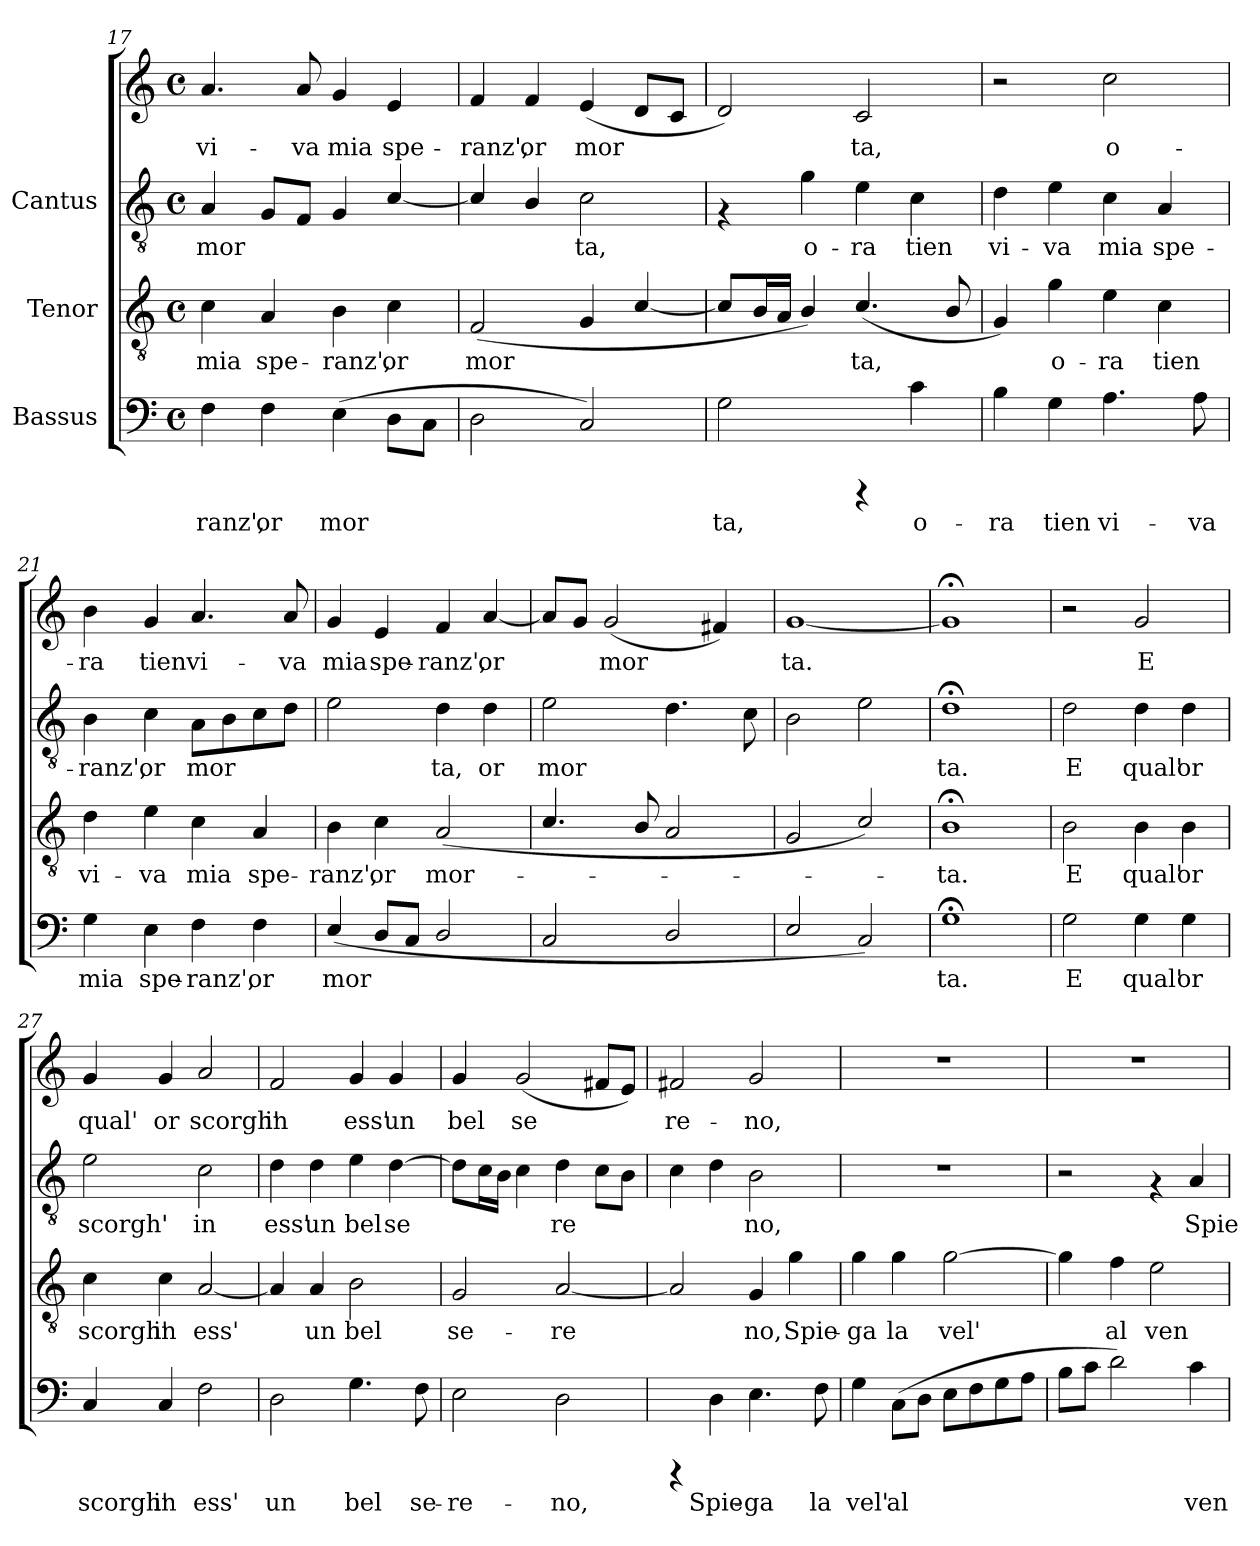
**kern	**text	**kern	**text	**kern	**text	**kern	**text
*part3	*part3	*part2	*part2	*part1	*part1	*part1	*part1
*staff4	*staff4	*staff3	*staff3	*staff2	*staff2	*staff1	*staff1
*I"Bassus	*	*I"Tenor	*	*I"Cantus	*	*	*
!!LO:PB:g=z
*clefF4	*	*clefGv2	*	*clefGv2	*	*clefG2	*
*M4/4	*	*M4/4	*	*M4/4	*	*M4/4	*
*met(c)	*	*met(c)	*	*met(c)	*	*met(c)	*
=17	=17	=17	=17	=17	=17	=17	=17
!	!LO:LY:b:cj	!	!LO:LY:b:cj	!	!LO:LY:b:cj	!	!LO:LY:b:cj
4F\	-ranz',	4c\	mia	4A/	-mor-	4.a/	vi-
!	!LO:LY:b:cj	!	!LO:LY:b:cj	!	!LO:LY:b:cj	!	!
4F\	or	4A/	spe-	8G/L	--	.	.
!	!	!	!	!	!LO:LY:b:cj	!	!LO:LY:b:cj
.	.	.	.	8F/J	--	8a/	-va
!	!LO:LY:b:cj	!	!LO:LY:b:cj	!	!LO:LY:b:cj	!	!LO:LY:b:cj
(>4E\	mor-	4B\	-ranz',	4G/	--	4g/	mia
!	!LO:LY:b:cj	!	!LO:LY:b:cj	!	!LO:LY:b:cj	!	!LO:LY:b:cj
8D\L	--	4c\	or	[<4c/	--	4e/	spe-
!	!LO:LY:b:cj	!	!	!	!	!	!
8C\J	--	.	.	.	.	.	.
=18	=18	=18	=18	=18	=18	=18	=18
!	!	!	!LO:LY:b:cj	!	!LO:LY:b:cj	!	!LO:LY:b:cj
2D\	.	(<2F/	mor-	4c/]	-	4f/	-ranz',
!	!	!	!	!	!LO:LY:b:cj	!	!LO:LY:b:cj
.	.	.	.	4B/	.	4f/	or
!	!	!	!LO:LY:b:cj	!	!LO:LY:b:cj	!	!LO:LY:b:cj
2C/)	.	4G/	--	2c\	ta,	(<4e/	mor-
!	!	!	!LO:LY:b:cj	!	!	!	!LO:LY:b:cj
.	.	[<4c/	--	.	.	8d/L	--
!	!	!	!	!	!	!	!LO:LY:b:cj
.	.	.	.	.	.	8c/J	--
=19	=19	=19	=19	=19	=19	=19	=19
!	!LO:LY:b:cj	!	!LO:LY:b:cj	!	!	!	!LO:LY:b:cj
2G\	-ta,	8c/L]	-	4rF	.	2d/)	.
!	!	!	!LO:LY:b:cj	!	!	!	!
.	.	16B/	.	.	.	.	.
!	!	!	!LO:LY:b:cj	!	!	!	!
.	.	16A/J	.	.	.	.	.
!	!	!	!LO:LY:b:cj	!	!LO:LY:b:cj	!	!
.	.	4B/)	.	4g\	o-	.	.
!	!	!	!LO:LY:b:cj	!	!LO:LY:b:cj	!	!LO:LY:b:cj
4rCCC	.	(<4.c/	ta,	4e\	-ra	2c/	ta,
!	!LO:LY:b:cj	!	!	!	!LO:LY:b:cj	!	!
4c\	o-	.	.	4c\	tien	.	.
!	!	!	!LO:LY:b:cj	!	!	!	!
.	.	8B/	.	.	.	.	.
=20	=20	=20	=20	=20	=20	=20	=20
!	!LO:LY:b:cj	!	!LO:LY:b:cj	!	!LO:LY:b:cj	!	!
4B\	-ra	4G/)	.	4d\	-vi-	2r	.
!	!LO:LY:b:cj	!	!LO:LY:b:cj	!	!LO:LY:b:cj	!	!
4G\	tien	4g\	o-	4e\	-va	.	.
!	!LO:LY:b:cj	!	!LO:LY:b:cj	!	!LO:LY:b:cj	!	!LO:LY:b:cj
4.A\	vi-	4e\	-ra	4c\	mia	2cc\	o-
!	!	!	!LO:LY:b:cj	!	!LO:LY:b:cj	!	!
.	.	4c\	tien	4A/	spe-	.	.
!	!LO:LY:b:cj	!	!	!	!	!	!
8A\	-va	.	.	.	.	.	.
!!LO:LB:g=z
=21	=21	=21	=21	=21	=21	=21	=21
!	!LO:LY:b:cj	!	!LO:LY:b:cj	!	!LO:LY:b:cj	!	!LO:LY:b:cj
4G\	mia	4d\	vi-	4B\	ranz',	4b\	-ra
!	!LO:LY:b:cj	!	!LO:LY:b:cj	!	!LO:LY:b:cj	!	!LO:LY:b:cj
4E\	spe-	4e\	-va	4c\	or	4g/	tien
!	!LO:LY:b:cj	!	!LO:LY:b:cj	!	!LO:LY:b:cj	!	!LO:LY:b:cj
4F\	-ranz',	4c\	mia	8A\L	mor-	4.a/	vi-
!	!	!	!	!	!LO:LY:b:cj	!	!
.	.	.	.	8B\	--	.	.
!	!LO:LY:b:cj	!	!LO:LY:b:cj	!	!LO:LY:b:cj	!	!
4F\	or	4A/	spe-	8c\	--	.	.
!	!	!	!	!	!LO:LY:b:cj	!	!LO:LY:b:cj
.	.	.	.	8d\J	--	8a/	-va
=22	=22	=22	=22	=22	=22	=22	=22
!	!LO:LY:b:cj	!	!LO:LY:b:cj	!	!LO:LY:b:cj	!	!LO:LY:b:cj
(<4E/	mor-	4B\	-ranz',	2e\	.	4g/	-mia
!	!LO:LY:b:cj	!	!LO:LY:b:cj	!	!	!	!LO:LY:b:cj
8D/L	--	4c\	or	.	.	4e/	spe-
!	!LO:LY:b:cj	!	!	!	!	!	!
8C/J	--	.	.	.	.	.	.
!	!LO:LY:b:cj	!	!LO:LY:b:cj	!	!LO:LY:b:cj	!	!LO:LY:b:cj
2D/	--	(<2A/	mor-	4d\	ta,	4f/	-ranz',
!	!	!	!	!	!LO:LY:b:cj	!	!LO:LY:b:cj
.	.	.	.	4d\	or	[<4a/	or
=23	=23	=23	=23	=23	=23	=23	=23
!	!	!	!	!	!LO:LY:b:cj	!	!LO:LY:b:cj
2C/	.	4.c/	.	2e\	-mor-	8a/L]	.
!	!	!	!	!	!	!	!LO:LY:b:cj
.	.	.	.	.	.	8g/J	.
!	!	!	!	!	!	!	!LO:LY:b:cj
.	.	.	.	.	.	(<2g/	mor-
.	.	8B/	.	.	.	.	.
!	!	!	!	!	!LO:LY:b:cj	!	!
2D/	.	2A/	.	4.d\	--	.	.
!	!	!	!	!	!	!	!LO:LY:b:cj
.	.	.	.	.	.	4f#X/)	--
!	!	!	!	!	!LO:LY:b:cj	!	!
.	.	.	.	8c\	--	.	.
=24	=24	=24	=24	=24	=24	=24	=24
!	!	!	!	!	!	!	!LO:LY:b:cj
2E/	.	2G/	.	2B\	.	[<1g	-ta.
2C/)	.	2c/)	.	2e\	.	.	.
=25	=25	=25	=25	=25	=25	=25	=25
!	!LO:LY:b:cj	!	!LO:LY:b:cj	!	!LO:LY:b:cj	!	!
1G;<	-ta.	1B;<	-ta.	1d;<	ta.	1g;<]	.
=26	=26	=26	=26	=26	=26	=26	=26
!	!LO:LY:b:cj	!	!LO:LY:b:cj	!	!LO:LY:b:cj	!	!
2G\	E	2B\	E	2d\	E	2r	.
!	!LO:LY:b:cj	!	!LO:LY:b:cj	!	!LO:LY:b:cj	!	!LO:LY:b:cj
4G\	qual'	4B\	qual'	4d\	qual'	2g/	E
!	!LO:LY:b:cj	!	!LO:LY:b:cj	!	!LO:LY:b:cj	!	!
4G\	or	4B\	or	4d\	or	.	.
!!LO:LB:g=z
=27	=27	=27	=27	=27	=27	=27	=27
!	!LO:LY:b:cj	!	!LO:LY:b:cj	!	!LO:LY:b:cj	!	!LO:LY:b:cj
4C/	scorgh'	4c\	scorgh'	2e\	scorgh'	4g/	qual'
!	!LO:LY:b:cj	!	!LO:LY:b:cj	!	!	!	!LO:LY:b:cj
4C/	in	4c\	in	.	.	4g/	or
!	!LO:LY:b:cj	!	!LO:LY:b:cj	!	!LO:LY:b:cj	!	!LO:LY:b:cj
2F\	ess'	[<2A/	ess'	2c\	in	2a/	scorgh'
=28	=28	=28	=28	=28	=28	=28	=28
!	!LO:LY:b:cj	!	!LO:LY:b:cj	!	!LO:LY:b:cj	!	!LO:LY:b:cj
2D\	un	4A/]	.	4d\	ess'	2f/	in
!	!	!	!LO:LY:b:cj	!	!LO:LY:b:cj	!	!
.	.	4A/	un	4d\	un	.	.
!	!LO:LY:b:cj	!	!LO:LY:b:cj	!	!LO:LY:b:cj	!	!LO:LY:b:cj
4.G\	bel	2B\	bel	4e\	bel	4g/	ess'
!	!	!	!	!	!LO:LY:b:cj	!	!LO:LY:b:cj
.	.	.	.	[>4d\	se-	4g/	un
!	!LO:LY:b:cj	!	!	!	!	!	!
8F\	se-	.	.	.	.	.	.
=29	=29	=29	=29	=29	=29	=29	=29
!	!LO:LY:b:cj	!	!LO:LY:b:cj	!	!LO:LY:b:cj	!	!LO:LY:b:cj
2E\	-re-	2G/	se-	8d\L]	-	4g/	-bel
!	!	!	!	!	!LO:LY:b:cj	!	!
.	.	.	.	16c\	.	.	.
!	!	!	!	!	!LO:LY:b:cj	!	!
.	.	.	.	16B\J	.	.	.
!	!	!	!	!	!LO:LY:b:cj	!	!LO:LY:b:cj
.	.	.	.	4c\	.	(<2g/	se-
!	!LO:LY:b:cj	!	!LO:LY:b:cj	!	!LO:LY:b:cj	!	!
2D\	-no,	[<2A/	-re-	4d\	re-	.	.
!	!	!	!	!	!LO:LY:b:cj	!	!LO:LY:b:cj
.	.	.	.	8c\L	--	8f#X/L	--
!	!	!	!	!	!LO:LY:b:cj	!	!LO:LY:b:cj
.	.	.	.	8B\J	--	8e/J)	--
=30	=30	=30	=30	=30	=30	=30	=30
!	!	!	!LO:LY:b:cj	!	!LO:LY:b:cj	!	!LO:LY:b:cj
4rCCC	.	2A/]	-	4c\	.	2f#X/	-re-
!	!LO:LY:b:cj	!	!	!	!LO:LY:b:cj	!	!
4D\	Spie-	.	.	4d\	.	.	.
!	!LO:LY:b:cj	!	!LO:LY:b:cj	!	!LO:LY:b:cj	!	!LO:LY:b:cj
4.E\	-ga	4G/	no,	2B\	no,	2g/	-no,
!	!	!	!LO:LY:b:cj	!	!	!	!
.	.	4g\	Spie-	.	.	.	.
!	!LO:LY:b:cj	!	!	!	!	!	!
8F\	la	.	.	.	.	.	.
=31	=31	=31	=31	=31	=31	=31	=31
!	!LO:LY:b:cj	!	!LO:LY:b:cj	!	!	!	!
4G\	vel'	4g\	-ga	1r	.	1r	.
!	!LO:LY:b:cj	!	!LO:LY:b:cj	!	!	!	!
(>8C\L	al	4g\	la	.	.	.	.
!	!LO:LY:b:cj	!	!	!	!	!	!
8D\J	.	.	.	.	.	.	.
!	!LO:LY:b:cj	!	!LO:LY:b:cj	!	!	!	!
8E\L	.	[>2g\	vel'	.	.	.	.
!	!LO:LY:b:cj	!	!	!	!	!	!
8F\	.	.	.	.	.	.	.
!	!LO:LY:b:cj	!	!	!	!	!	!
8G\	.	.	.	.	.	.	.
!	!LO:LY:b:cj	!	!	!	!	!	!
8A\J	.	.	.	.	.	.	.
!!LO:PB:g=z
=32	=32	=32	=32	=32	=32	=32	=32
!	!LO:LY:b:cj	!	!LO:LY:b:cj	!	!	!	!
8B\L	.	4g\]	.	2r	.	1r	.
!	!LO:LY:b:cj	!	!	!	!	!	!
8c\J	.	.	.	.	.	.	.
!	!LO:LY:b:cj	!	!LO:LY:b:cj	!	!	!	!
2d\)	.	4f\	al	.	.	.	.
!	!	!	!LO:LY:b:cj	!	!	!	!
.	.	2e\	ven-	4rF	.	.	.
!	!LO:LY:b:cj	!	!	!	!LO:LY:b:cj	!	!
4c\	ven-	.	.	4A/	Spie-	.	.
=	=	=	=	=	=	=	=
*-	*-	*-	*-	*-	*-	*-	*-
